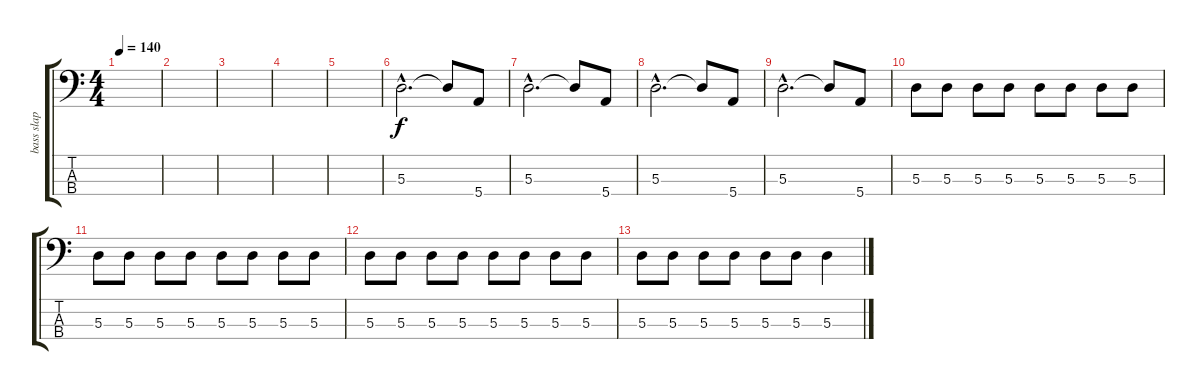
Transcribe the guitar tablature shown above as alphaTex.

\track ("bass slap" "bass slap") {instrument slapbass1}
\staff {score tabs}
\tuning (G2 D2 A1 E1) {hide}
\ts (4 4)
\tempo 140
\clef f4
\ks c
|
|
|
|
|
5.3{hac}.2{d} 5.3{t}.8 5.4.8 |
5.3{hac}.2{d} 5.3{t}.8 5.4.8 |
5.3{hac}.2{d} 5.3{t}.8 5.4.8 |
5.3{hac}.2{d} 5.3{t}.8 5.4.8 |
5.3.8 5.3.8 5.3.8 5.3.8 5.3.8 5.3.8 5.3.8 5.3.8 |
5.3.8 5.3.8 5.3.8 5.3.8 5.3.8 5.3.8 5.3.8 5.3.8 |
5.3.8 5.3.8 5.3.8 5.3.8 5.3.8 5.3.8 5.3.8 5.3.8 |
5.3.8 5.3.8 5.3.8 5.3.8 5.3.8 5.3.8 5.3.4
